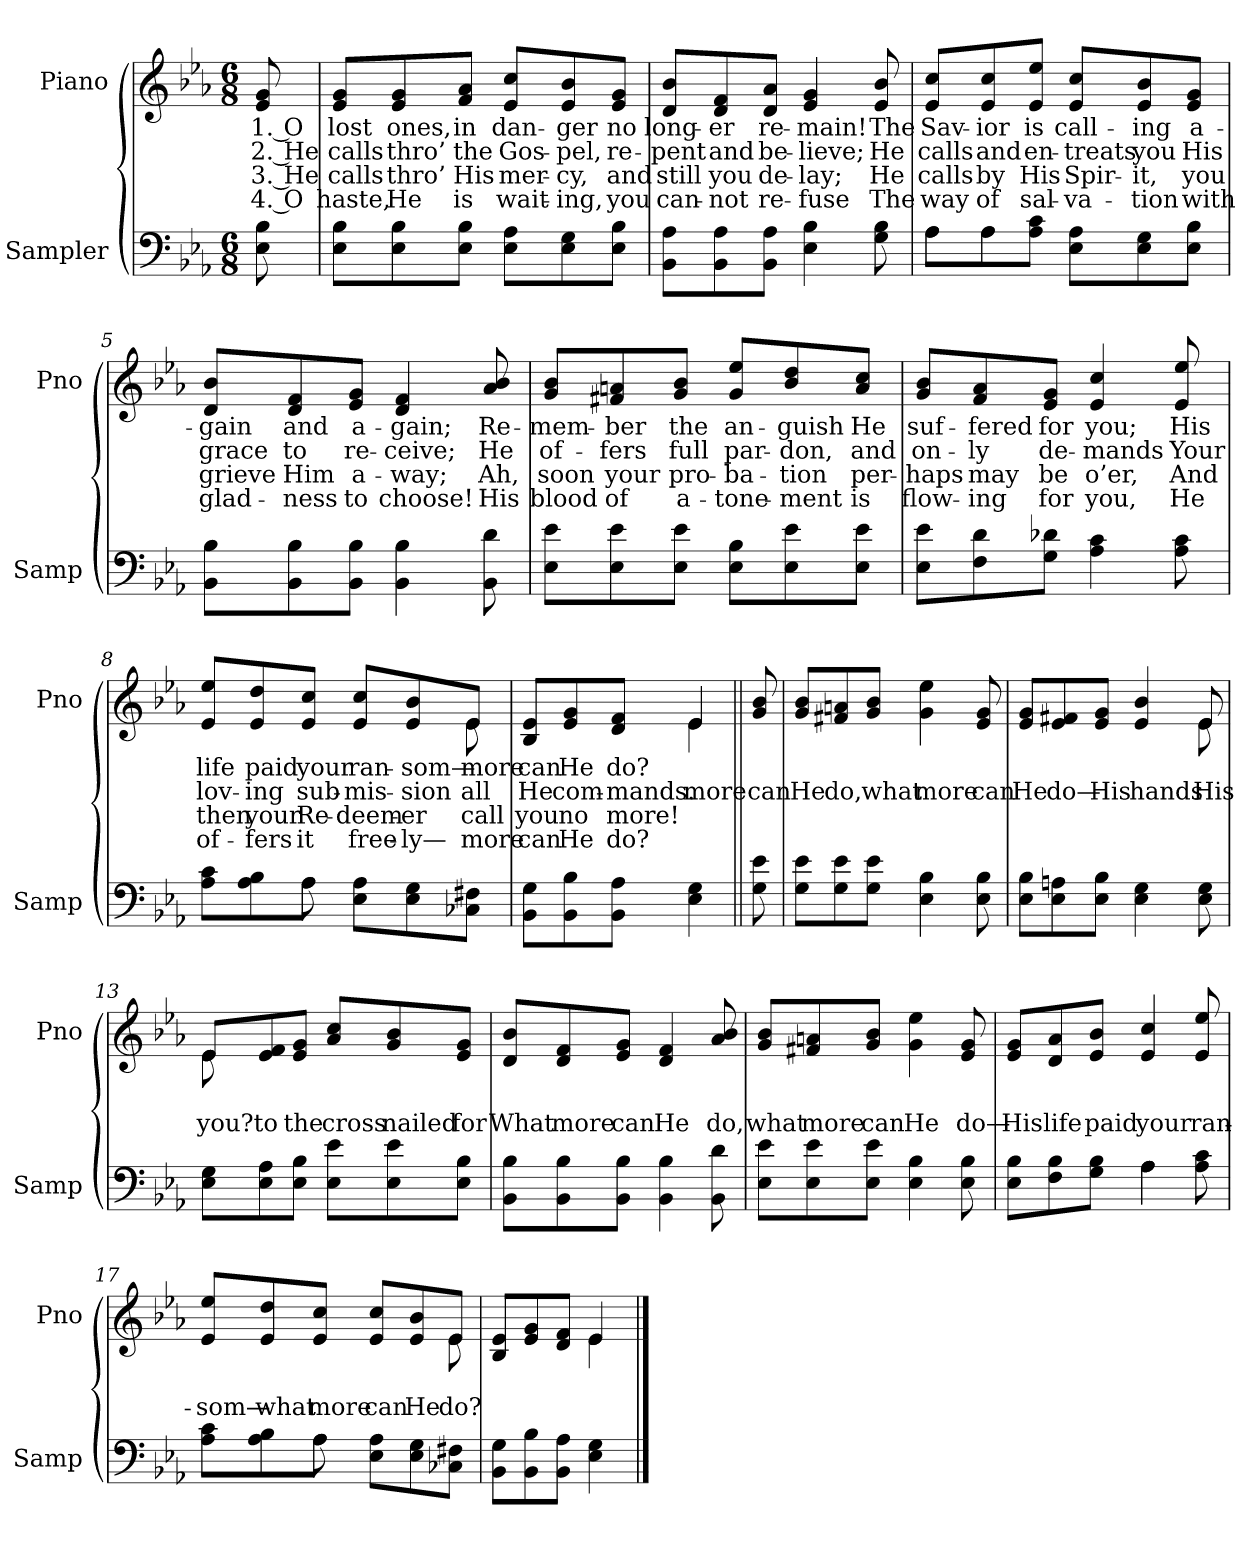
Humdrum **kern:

**kern	**kern	**text	**text	**text	**text
*part2	*part1	*part1	*part1	*part1	*part1
*staff2	*staff1	*staff1	*staff1	*staff1	*staff1
*I"Sampler	*I"Piano	*	*	*	*
*I'Samp	*I'Pno	*	*	*	*
*clefF4	*clefG2	*	*	*	*
*k[b-e-a-]	*k[b-e-a-]	*	*	*	*
*E-:	*E-:	*	*	*	*
*M6/8	*M6/8	*	*	*	*
=1	=1	=1	=1	=1	=1
8E- 8B-	8e- 8g	1. O	2. He	3. He	4. O
=2	=2	=2	=2	=2	=2
8E-\ 8B-\L	8e-/ 8g/L	lost	calls	calls	haste,
8E-\ 8B-\	8e-/ 8g/	ones,	thro’	thro’	He
8E-\ 8B-\J	8f/ 8a-/J	in	the	His	is
8E-\ 8A-\L	8e-/ 8cc/L	dan-	Gos-	mer-	wait-
8E-\ 8G\	8e-/ 8b-/	-ger	-pel,	-cy,	-ing,
8E-\ 8B-\J	8e-/ 8g/J	no	re-	and	you
=3	=3	=3	=3	=3	=3
8BB-\ 8A-\L	8d/ 8b-/L	long-	-pent	still	can-
8BB-\ 8A-\	8d/ 8f/	-er	and	you	-not
8BB-\ 8A-\J	8d/ 8a-/J	re-	be-	de-	re-
4E- 4B-	4e- 4g	-main!	-lieve;	-lay;	-fuse
8G 8B-	8e- 8b-	The	He	He	The
=4	=4	=4	=4	=4	=4
*^	*	*	*	*	*
8A-\L	8A-\L	8e-/ 8cc/L	Sav-	calls	calls	way
8A-\	8A-\J	8e-/ 8cc/	-ior	and	by	of
8A-\ 8c\J	2ryy	8e-/ 8ee-/J	is	en-	His	sal-
8E-\ 8A-\L	.	8e-/ 8cc/L	call-	-treats	Spir-	-va-
8E-\ 8G\	.	8e-/ 8b-/	-ing	you	-it,	-tion
8E-\ 8B-\J	.	8e-/ 8g/J	a-	His	you	with
*v	*v	*	*	*	*	*
=5	=5	=5	=5	=5	=5
8BB-\ 8B-\L	8d/ 8b-/L	-gain	grace	grieve	glad-
8BB-\ 8B-\	8d/ 8f/	and	to	Him	-ness
8BB-\ 8B-\J	8e-/ 8g/J	a-	re-	a-	to
4BB- 4B-	4d 4f	-gain;	-ceive;	-way;	choose!
8BB- 8d	8a- 8b-	Re-	He	Ah,	His
=6	=6	=6	=6	=6	=6
8E-\ 8e-\L	8g/ 8b-/L	-mem-	of-	soon	blood
8E-\ 8e-\	8f#X/ 8an/	-ber	-fers	your	of
8E-\ 8e-\J	8g/ 8b-/J	the	full	pro-	a-
8E-\ 8B-\L	8g/ 8ee-/L	an-	par-	-ba-	-tone-
8E-\ 8e-\	8b-/ 8dd/	-guish	-don,	-tion	-ment
8E-\ 8e-\J	8a/ 8cc/J	He	and	per-	is
=7	=7	=7	=7	=7	=7
8E-\ 8e-\L	8g/ 8b-/L	suf-	on-	-haps	flow-
8F\ 8d\	8f/ 8a-/	-fered	-ly	may	-ing
8G\ 8d-X\J	8e-/ 8g/J	for	de-	be	for
4A-\ 4c\	4e- 4cc	you;	-mands	o’er,	you,
8A-\ 8c\	8e- 8ee-	His	Your	And	He
=8	=8	=8	=8	=8	=8
*^	*^	*	*	*	*
8A-\ 8c\L	4ryy	8e-/ 8ee-/L	8ryy	life	lov-	then	of-
*	*	*v	*v	*	*	*	*
8A-\ 8B-\	.	8e-/ 8dd/	paid	-ing	your	-fers
8A-\J	8A-	8e-/ 8cc/J	your	sub-	Re-	it
8E-\ 8A-\L	4.ryy	8e-/ 8cc/L	ran-	-mis-	-deem-	free-
8E-\ 8G\	.	8e-/ 8b-/	-som—	-sion	-er	-ly—
*	*	*^	*	*	*	*
8C-X\ 8F#X\J	.	8e-/J	8e-	more	all	call	more
*v	*v	*	*	*	*	*	*
=9	=9	=9	=9	=9	=9	=9
8BB-\ 8G\L	8B-/ 8e-/L	4.ryy	can	He	you	can
8BB-\ 8B-\	8e-/ 8g/	.	He	com-	no	He
8BB-\ 8A-\J	8d/ 8f/J	.	do?	-mands.	more!	do?
4E- 4G	4e-/	4e-	.	more	.	.
=10||	=10||	=10||	=10||	=10||	=10||	=10||
!	!LO:TX:t=Refrain	!	!	!	!	!
*	*v	*v	*	*	*	*
8G 8e-	8g 8b-	.	can	.	.
=11	=11	=11	=11	=11	=11
8G\ 8e-\L	8g/ 8b-/L	.	He	.	.
8G\ 8e-\	8f#X/ 8an/	.	do,	.	.
8G\ 8e-\J	8g/ 8b-/J	.	what	.	.
4E- 4B-	4g 4ee-	.	more	.	.
8E- 8B-	8e- 8g	.	can	.	.
=12	=12	=12	=12	=12	=12
*	*^	*	*	*	*
8E-\ 8B-\L	8e-/ 8g/L	8ryy	.	He	.	.
*	*v	*v	*	*	*	*
8E-\ 8An\	8e-/ 8f#X/	.	do—	.	.
8E-\ 8B-\J	8e-/ 8g/J	.	His	.	.
4E- 4G	4e- 4b-	.	hands	.	.
*	*^	*	*	*	*
8E- 8G	8e-/	8e-	.	His	.	.
=13	=13	=13	=13	=13	=13	=13
8E-\ 8G\L	8e-/L	8e-	.	you?	.	.
8E-\ 8A-\	8e-/ 8f/	2ryy	.	to	.	.
8E-\ 8B-\J	8e-/ 8g/J	.	.	the	.	.
8E-\ 8e-\L	8a-/ 8cc/L	.	.	cross	.	.
8E-\ 8e-\	8g/ 8b-/	.	.	nailed	.	.
8E-\ 8B-\J	8e-/ 8g/J	8ryy	.	for	.	.
*	*v	*v	*	*	*	*
=14	=14	=14	=14	=14	=14
8BB-\ 8B-\L	8d/ 8b-/L	.	What	.	.
8BB-\ 8B-\	8d/ 8f/	.	more	.	.
8BB-\ 8B-\J	8e-/ 8g/J	.	can	.	.
4BB- 4B-	4d 4f	.	He	.	.
8BB- 8d	8a- 8b-	.	do,	.	.
=15	=15	=15	=15	=15	=15
8E-\ 8e-\L	8g/ 8b-/L	.	what	.	.
8E-\ 8e-\	8f#X/ 8an/	.	more	.	.
8E-\ 8e-\J	8g/ 8b-/J	.	can	.	.
4E- 4B-	4g 4ee-	.	He	.	.
8E- 8B-	8e- 8g	.	do—	.	.
=16	=16	=16	=16	=16	=16
*^	*	*	*	*	*
8E-\ 8B-\L	4.ryy	8e-/ 8g/L	.	His	.	.
8F\ 8B-\	.	8d/ 8a-/	.	life	.	.
8G\ 8B-\J	.	8e-/ 8b-/J	.	paid	.	.
4A-\	4A-	4e- 4cc	.	your	.	.
8A-\ 8c\	8ryy	8e- 8ee-	.	ran-	.	.
=17	=17	=17	=17	=17	=17	=17
*	*	*^	*	*	*	*
8A-\ 8c\L	4ryy	8e-/ 8ee-/L	8ryy	.	-som—	.	.
*	*	*v	*v	*	*	*	*
8A-\ 8B-\	.	8e-/ 8dd/	.	what	.	.
8A-\J	8A-	8e-/ 8cc/J	.	more	.	.
8E-\ 8A-\L	4.ryy	8e-/ 8cc/L	.	can	.	.
8E-\ 8G\	.	8e-/ 8b-/	.	He	.	.
*	*	*^	*	*	*	*
8C-X\ 8F#X\J	.	8e-/J	8e-	.	do?	.	.
*v	*v	*	*	*	*	*	*
=18	=18	=18	=18	=18	=18	=18
8BB-\ 8G\L	8B-/ 8e-/L	4.ryy	.	.	.	.
8BB-\ 8B-\	8e-/ 8g/	.	.	.	.	.
8BB-\ 8A-\J	8d/ 8f/J	.	.	.	.	.
4E- 4G	4e-/	4e-	.	.	.	.
*	*v	*v	*	*	*	*
==	==	==	==	==	==
*-	*-	*-	*-	*-	*-
